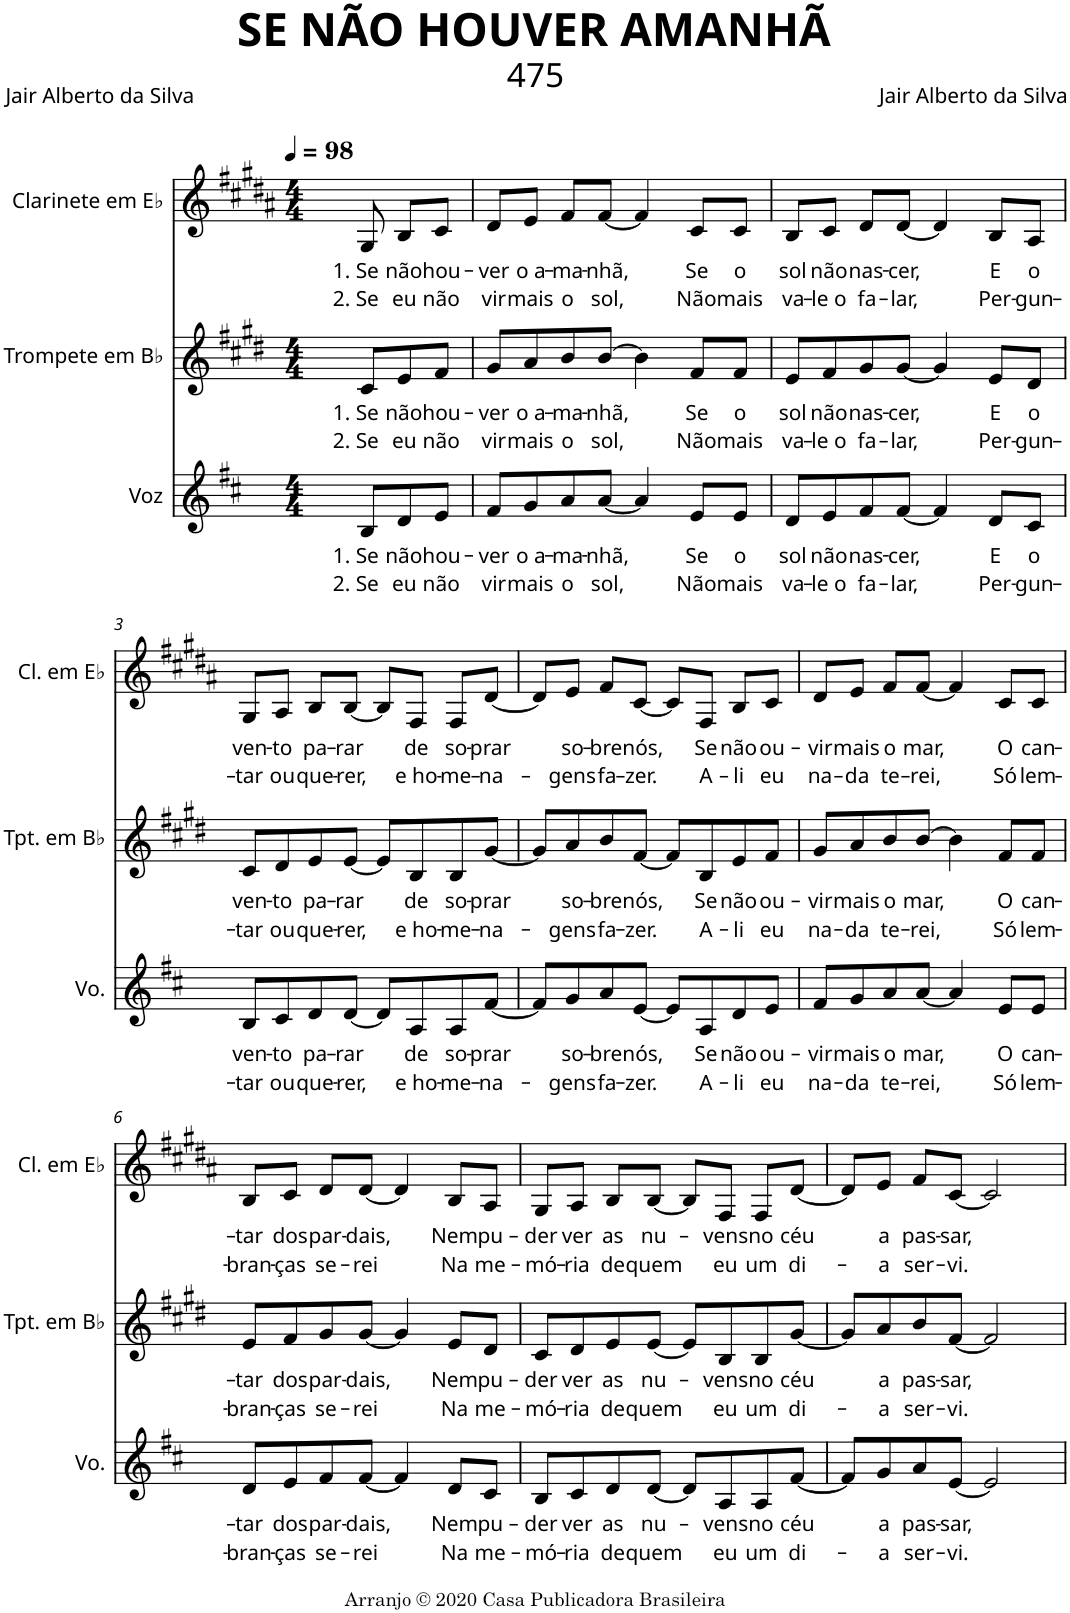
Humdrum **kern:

**kern	**text	**text	**kern	**text	**text	**kern	**text	**text
*part3	*part3	*part3	*part2	*part2	*part2	*part1	*part1	*part1
*staff3	*staff3	*staff3	*staff2	*staff2	*staff2	*staff1	*staff1	*staff1
*I"Voz	*	*	*I"Trompete em Bb	*	*	*I"Clarinete em Eb	*	*
*I'Vo.	*	*	*I'Tpt. em Bb	*	*	*I'Cl. em Eb	*	*
*clefG2	*	*	*clefG2	*	*	*clefG2	*	*
*	*	*	*Trd1c2	*	*	*Trd-2c-3	*	*
*k[f#c#]	*	*	*k[f#c#g#d#]	*	*	*k[f#c#g#d#a#]	*	*
*M4/4	*	*	*M4/4	*	*	*M4/4	*	*
*MM98	*	*	*MM98	*	*	*MM98	*	*
=	=	=	=	=	=	=	=	=
8ryy	.	.	8ryy	.	.	8ryy	.	.
!	!LO:LY:b	!LO:LY:b	!	!LO:LY:b	!LO:LY:b	!	!LO:LY:b	!LO:LY:b
8B/L	1. Se	2. Se	8c#/L	1. Se	2. Se	8G#/	1. Se	2. Se
!	!LO:LY:b	!LO:LY:b	!	!LO:LY:b	!LO:LY:b	!	!LO:LY:b	!LO:LY:b
8d/	não	eu	8e/	não	eu	8B/L	não	eu
!	!LO:LY:b	!LO:LY:b	!	!LO:LY:b	!LO:LY:b	!	!LO:LY:b	!LO:LY:b
8e/J	hou-	não	8f#/J	hou-	não	8c#/J	hou-	não
=1	=1	=1	=1	=1	=1	=1	=1	=1
!	!LO:LY:b	!LO:LY:b	!	!LO:LY:b	!LO:LY:b	!	!LO:LY:b	!LO:LY:b
8f#/L	-ver	vir	8g#/L	-ver	vir	8d#/L	-ver	vir
!	!LO:LY:b	!LO:LY:b	!	!LO:LY:b	!LO:LY:b	!	!LO:LY:b	!LO:LY:b
8g/	o a-	mais	8a/	o a-	mais	8e/J	o a-	mais
!	!LO:LY:b	!LO:LY:b	!	!LO:LY:b	!LO:LY:b	!	!LO:LY:b	!LO:LY:b
8a/	-ma-	o	8b/	-ma-	o	8f#/L	-ma-	o
!	!LO:LY:b	!LO:LY:b	!	!LO:LY:b	!LO:LY:b	!	!LO:LY:b	!LO:LY:b
[8a/J	-nhã,	sol,	[8b/J	-nhã,	sol,	[8f#/J	-nhã,	sol,
4a/]	.	.	4b\]	.	.	4f#/]	.	.
!	!LO:LY:b	!LO:LY:b	!	!LO:LY:b	!LO:LY:b	!	!LO:LY:b	!LO:LY:b
8e/L	Se	Não	8f#/L	Se	Não	8c#/L	Se	Não
!	!LO:LY:b	!LO:LY:b	!	!LO:LY:b	!LO:LY:b	!	!LO:LY:b	!LO:LY:b
8e/J	o	mais	8f#/J	o	mais	8c#/J	o	mais
=2	=2	=2	=2	=2	=2	=2	=2	=2
!	!LO:LY:b	!LO:LY:b	!	!LO:LY:b	!LO:LY:b	!	!LO:LY:b	!LO:LY:b
8d/L	sol	va-	8e/L	sol	va-	8B/L	sol	va-
!	!LO:LY:b	!LO:LY:b	!	!LO:LY:b	!LO:LY:b	!	!LO:LY:b	!LO:LY:b
8e/	não	-le o	8f#/	não	-le o	8c#/J	não	-le o
!	!LO:LY:b	!LO:LY:b	!	!LO:LY:b	!LO:LY:b	!	!LO:LY:b	!LO:LY:b
8f#/	nas-	fa-	8g#/	nas-	fa-	8d#/L	nas-	fa-
!	!LO:LY:b	!LO:LY:b	!	!LO:LY:b	!LO:LY:b	!	!LO:LY:b	!LO:LY:b
[8f#/J	-cer,	-lar,	[8g#/J	-cer,	-lar,	[8d#/J	-cer,	-lar,
4f#/]	.	.	4g#/]	.	.	4d#/]	.	.
!	!LO:LY:b	!LO:LY:b	!	!LO:LY:b	!LO:LY:b	!	!LO:LY:b	!LO:LY:b
8d/L	E	Per-	8e/L	E	Per-	8B/L	E	Per-
!	!LO:LY:b	!LO:LY:b	!	!LO:LY:b	!LO:LY:b	!	!LO:LY:b	!LO:LY:b
8c#/J	o	-gun-	8d#/J	o	-gun-	8A#/J	o	-gun-
!!LO:LB:g=z
=3	=3	=3	=3	=3	=3	=3	=3	=3
!	!LO:LY:b	!LO:LY:b	!	!LO:LY:b	!LO:LY:b	!	!LO:LY:b	!LO:LY:b
8B/L	ven-	-tar	8c#/L	ven-	-tar	8G#/L	ven-	-tar
!	!LO:LY:b	!LO:LY:b	!	!LO:LY:b	!LO:LY:b	!	!LO:LY:b	!LO:LY:b
8c#/	-to	ou	8d#/	-to	ou	8A#/J	-to	ou
!	!LO:LY:b	!LO:LY:b	!	!LO:LY:b	!LO:LY:b	!	!LO:LY:b	!LO:LY:b
8d/	pa-	que-	8e/	pa-	que-	8B/L	pa-	que-
!	!LO:LY:b	!LO:LY:b	!	!LO:LY:b	!LO:LY:b	!	!LO:LY:b	!LO:LY:b
[8d/J	-rar	-rer,	[8e/J	-rar	-rer,	[8B/J	-rar	-rer,
8d/L]	.	.	8e/L]	.	.	8B/L]	.	.
!	!LO:LY:b	!LO:LY:b	!	!LO:LY:b	!LO:LY:b	!	!LO:LY:b	!LO:LY:b
8A/	de	e ho-	8B/	de	e ho-	8F#/J	de	e ho-
!	!LO:LY:b	!LO:LY:b	!	!LO:LY:b	!LO:LY:b	!	!LO:LY:b	!LO:LY:b
8A/	so-	-me-	8B/	so-	-me-	8F#/L	so-	-me-
!	!LO:LY:b	!LO:LY:b	!	!LO:LY:b	!LO:LY:b	!	!LO:LY:b	!LO:LY:b
[8f#/J	-prar	-na-	[8g#/J	-prar	-na-	[8d#/J	-prar	-na-
=4	=4	=4	=4	=4	=4	=4	=4	=4
8f#/L]	.	.	8g#/L]	.	.	8d#/L]	.	.
!	!LO:LY:b	!LO:LY:b	!	!LO:LY:b	!LO:LY:b	!	!LO:LY:b	!LO:LY:b
8g/	so-	-gens	8a/	so-	-gens	8e/J	so-	-gens
!	!LO:LY:b	!LO:LY:b	!	!LO:LY:b	!LO:LY:b	!	!LO:LY:b	!LO:LY:b
8a/	-bre	fa-	8b/	-bre	fa-	8f#/L	-bre	fa-
!	!LO:LY:b	!LO:LY:b	!	!LO:LY:b	!LO:LY:b	!	!LO:LY:b	!LO:LY:b
[8e/J	nós,	-zer.	[8f#/J	nós,	-zer.	[8c#/J	nós,	-zer.
8e/L]	.	.	8f#/L]	.	.	8c#/L]	.	.
!	!LO:LY:b	!LO:LY:b	!	!LO:LY:b	!LO:LY:b	!	!LO:LY:b	!LO:LY:b
8A/	Se	A-	8B/	Se	A-	8F#/J	Se	A-
!	!LO:LY:b	!LO:LY:b	!	!LO:LY:b	!LO:LY:b	!	!LO:LY:b	!LO:LY:b
8d/	não	-li	8e/	não	-li	8B/L	não	-li
!	!LO:LY:b	!LO:LY:b	!	!LO:LY:b	!LO:LY:b	!	!LO:LY:b	!LO:LY:b
8e/J	ou-	eu	8f#/J	ou-	eu	8c#/J	ou-	eu
=5	=5	=5	=5	=5	=5	=5	=5	=5
!	!LO:LY:b	!LO:LY:b	!	!LO:LY:b	!LO:LY:b	!	!LO:LY:b	!LO:LY:b
8f#/L	-vir	na-	8g#/L	-vir	na-	8d#/L	-vir	na-
!	!LO:LY:b	!LO:LY:b	!	!LO:LY:b	!LO:LY:b	!	!LO:LY:b	!LO:LY:b
8g/	mais	-da	8a/	mais	-da	8e/J	mais	-da
!	!LO:LY:b	!LO:LY:b	!	!LO:LY:b	!LO:LY:b	!	!LO:LY:b	!LO:LY:b
8a/	o	te-	8b/	o	te-	8f#/L	o	te-
!	!LO:LY:b	!LO:LY:b	!	!LO:LY:b	!LO:LY:b	!	!LO:LY:b	!LO:LY:b
[8a/J	mar,	-rei,	[8b/J	mar,	-rei,	[8f#/J	mar,	-rei,
4a/]	.	.	4b\]	.	.	4f#/]	.	.
!	!LO:LY:b	!LO:LY:b	!	!LO:LY:b	!LO:LY:b	!	!LO:LY:b	!LO:LY:b
8e/L	O	Só	8f#/L	O	Só	8c#/L	O	Só
!	!LO:LY:b	!LO:LY:b	!	!LO:LY:b	!LO:LY:b	!	!LO:LY:b	!LO:LY:b
8e/J	can-	lem-	8f#/J	can-	lem-	8c#/J	can-	lem-
!!LO:LB:g=z
=6	=6	=6	=6	=6	=6	=6	=6	=6
!	!LO:LY:b	!LO:LY:b	!	!LO:LY:b	!LO:LY:b	!	!LO:LY:b	!LO:LY:b
8d/L	-tar	-bran-	8e/L	-tar	-bran-	8B/L	-tar	-bran-
!	!LO:LY:b	!LO:LY:b	!	!LO:LY:b	!LO:LY:b	!	!LO:LY:b	!LO:LY:b
8e/	dos	-ças	8f#/	dos	-ças	8c#/J	dos	-ças
!	!LO:LY:b	!LO:LY:b	!	!LO:LY:b	!LO:LY:b	!	!LO:LY:b	!LO:LY:b
8f#/	par-	se-	8g#/	par-	se-	8d#/L	par-	se-
!	!LO:LY:b	!LO:LY:b	!	!LO:LY:b	!LO:LY:b	!	!LO:LY:b	!LO:LY:b
[8f#/J	-dais,	-rei	[8g#/J	-dais,	-rei	[8d#/J	-dais,	-rei
4f#/]	.	.	4g#/]	.	.	4d#/]	.	.
!	!LO:LY:b	!LO:LY:b	!	!LO:LY:b	!LO:LY:b	!	!LO:LY:b	!LO:LY:b
8d/L	Nem	Na	8e/L	Nem	Na	8B/L	Nem	Na
!	!LO:LY:b	!LO:LY:b	!	!LO:LY:b	!LO:LY:b	!	!LO:LY:b	!LO:LY:b
8c#/J	pu-	me-	8d#/J	pu-	me-	8A#/J	pu-	me-
=7	=7	=7	=7	=7	=7	=7	=7	=7
!	!LO:LY:b	!LO:LY:b	!	!LO:LY:b	!LO:LY:b	!	!LO:LY:b	!LO:LY:b
8B/L	-der	-mó-	8c#/L	-der	-mó-	8G#/L	-der	-mó-
!	!LO:LY:b	!LO:LY:b	!	!LO:LY:b	!LO:LY:b	!	!LO:LY:b	!LO:LY:b
8c#/	ver	-ria	8d#/	ver	-ria	8A#/J	ver	-ria
!	!LO:LY:b	!LO:LY:b	!	!LO:LY:b	!LO:LY:b	!	!LO:LY:b	!LO:LY:b
8d/	as	de	8e/	as	de	8B/L	as	de
!	!LO:LY:b	!LO:LY:b	!	!LO:LY:b	!LO:LY:b	!	!LO:LY:b	!LO:LY:b
[8d/J	nu-	quem	[8e/J	nu-	quem	[8B/J	nu-	quem
8d/L]	.	.	8e/L]	.	.	8B/L]	.	.
!	!LO:LY:b	!LO:LY:b	!	!LO:LY:b	!LO:LY:b	!	!LO:LY:b	!LO:LY:b
8A/	-vens	eu	8B/	-vens	eu	8F#/J	-vens	eu
!	!LO:LY:b	!LO:LY:b	!	!LO:LY:b	!LO:LY:b	!	!LO:LY:b	!LO:LY:b
8A/	no	um	8B/	no	um	8F#/L	no	um
!	!LO:LY:b	!LO:LY:b	!	!LO:LY:b	!LO:LY:b	!	!LO:LY:b	!LO:LY:b
[8f#/J	céu	di-	[8g#/J	céu	di-	[8d#/J	céu	di-
=8	=8	=8	=8	=8	=8	=8	=8	=8
8f#/L]	.	.	8g#/L]	.	.	8d#/L]	.	.
!	!LO:LY:b	!LO:LY:b	!	!LO:LY:b	!LO:LY:b	!	!LO:LY:b	!LO:LY:b
8g/	a	-a	8a/	a	-a	8e/J	a	-a
!	!LO:LY:b	!LO:LY:b	!	!LO:LY:b	!LO:LY:b	!	!LO:LY:b	!LO:LY:b
8a/	pas-	ser-	8b/	pas-	ser-	8f#/L	pas-	ser-
!	!LO:LY:b	!LO:LY:b	!	!LO:LY:b	!LO:LY:b	!	!LO:LY:b	!LO:LY:b
[8e/J	-sar,	-vi.	[8f#/J	-sar,	-vi.	[8c#/J	-sar,	-vi.
2e/]	.	.	2f#/]	.	.	2c#/]	.	.
=	=	=	=	=	=	=	=	=
*-	*-	*-	*-	*-	*-	*-	*-	*-
